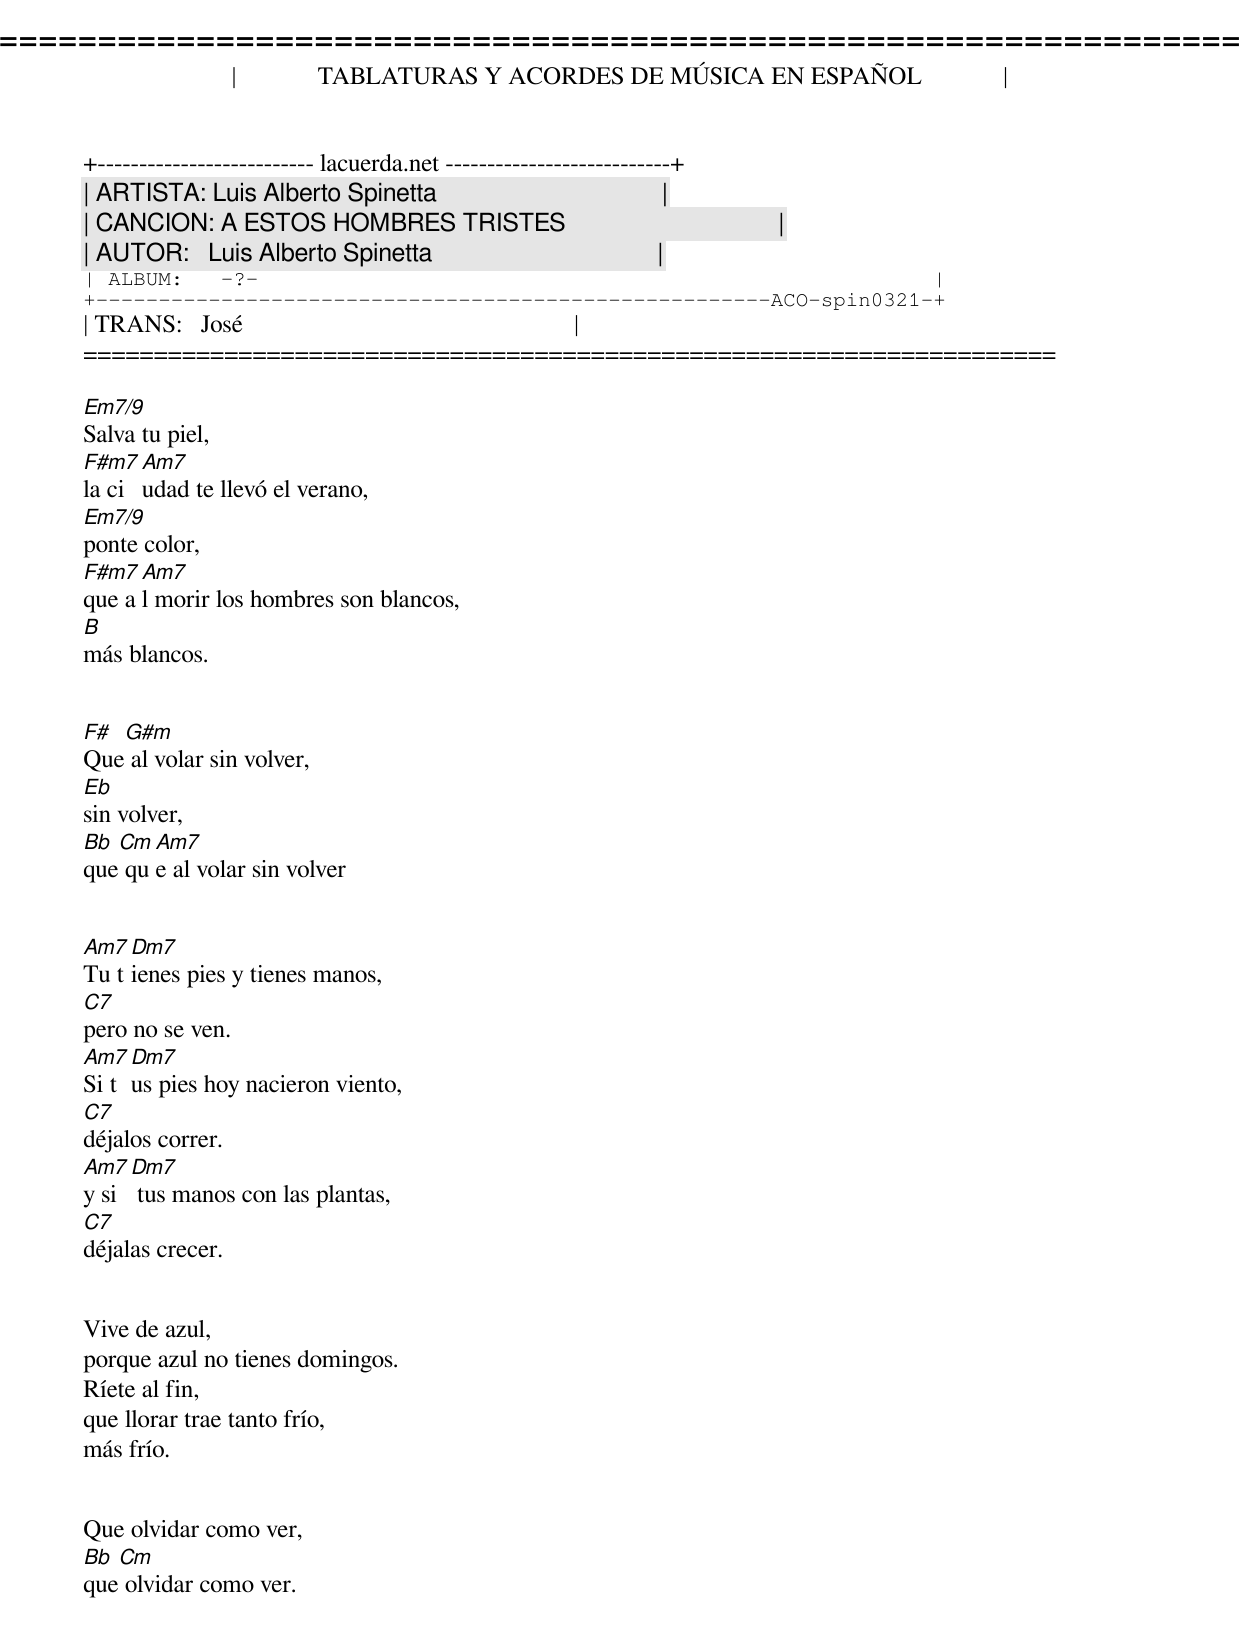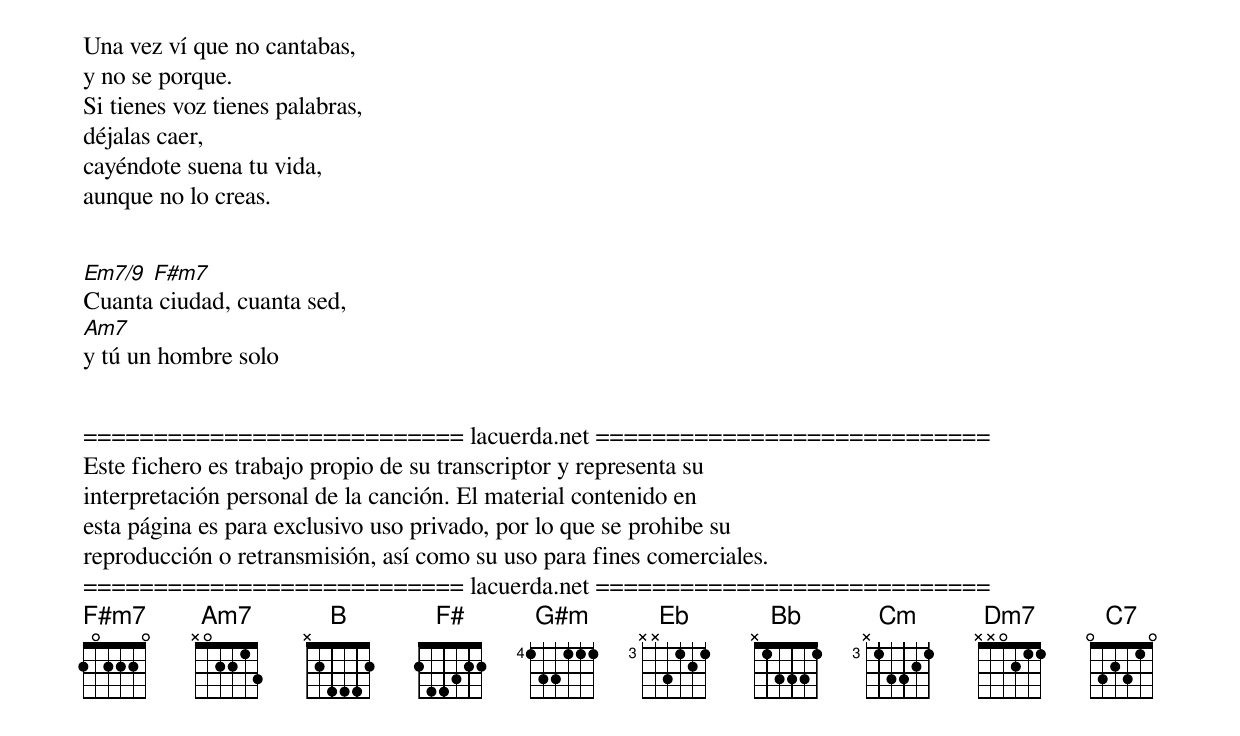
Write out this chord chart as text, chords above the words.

=====================================================================
|             TABLATURAS Y ACORDES DE MÚSICA EN ESPAÑOL             |
+-------------------------- lacuerda.net ---------------------------+
| ARTISTA: Luis Alberto Spinetta                                    |
| CANCION: A ESTOS HOMBRES TRISTES                                  |
| AUTOR:   Luis Alberto Spinetta                                    |
| ALBUM:   -?-                                                      |
+------------------------------------------------------ACO-spin0321-+
| TRANS:   José                                                     |
=====================================================================

Em7/9
Salva tu piel,
F#m7 Am7
la ciudad te llevó el verano,
Em7/9
ponte color,
F#m7 Am7
que al morir los hombres son blancos,
B
más blancos.


F# G#m
Que al volar sin volver,
Eb
sin volver,
Bb Cm Am7
que que al volar sin volver


Am7 Dm7
Tu tienes pies y tienes manos,
C7
pero no se ven.
Am7 Dm7
Si tus pies hoy nacieron viento,
C7
déjalos correr.
Am7 Dm7
y si tus manos con las plantas,
C7
déjalas crecer.


Vive de azul,
porque azul no tienes domingos.
Ríete al fin,
que llorar trae tanto frío,
más frío.


Que olvidar como ver,
Bb Cm
que olvidar como ver.


Una vez ví que no cantabas,
y no se porque.
Si tienes voz tienes palabras,
déjalas caer,
cayéndote suena tu vida,
aunque no lo creas.


Em7/9 F#m7
Cuanta ciudad, cuanta sed,
Am7
y tú un hombre solo


=========================== lacuerda.net ============================
Este fichero es trabajo propio de su transcriptor y representa su
interpretación personal de la canción. El material contenido en
esta página es para exclusivo uso privado, por lo que se prohibe su
reproducción o retransmisión, así como su uso para fines comerciales.
=========================== lacuerda.net ============================
